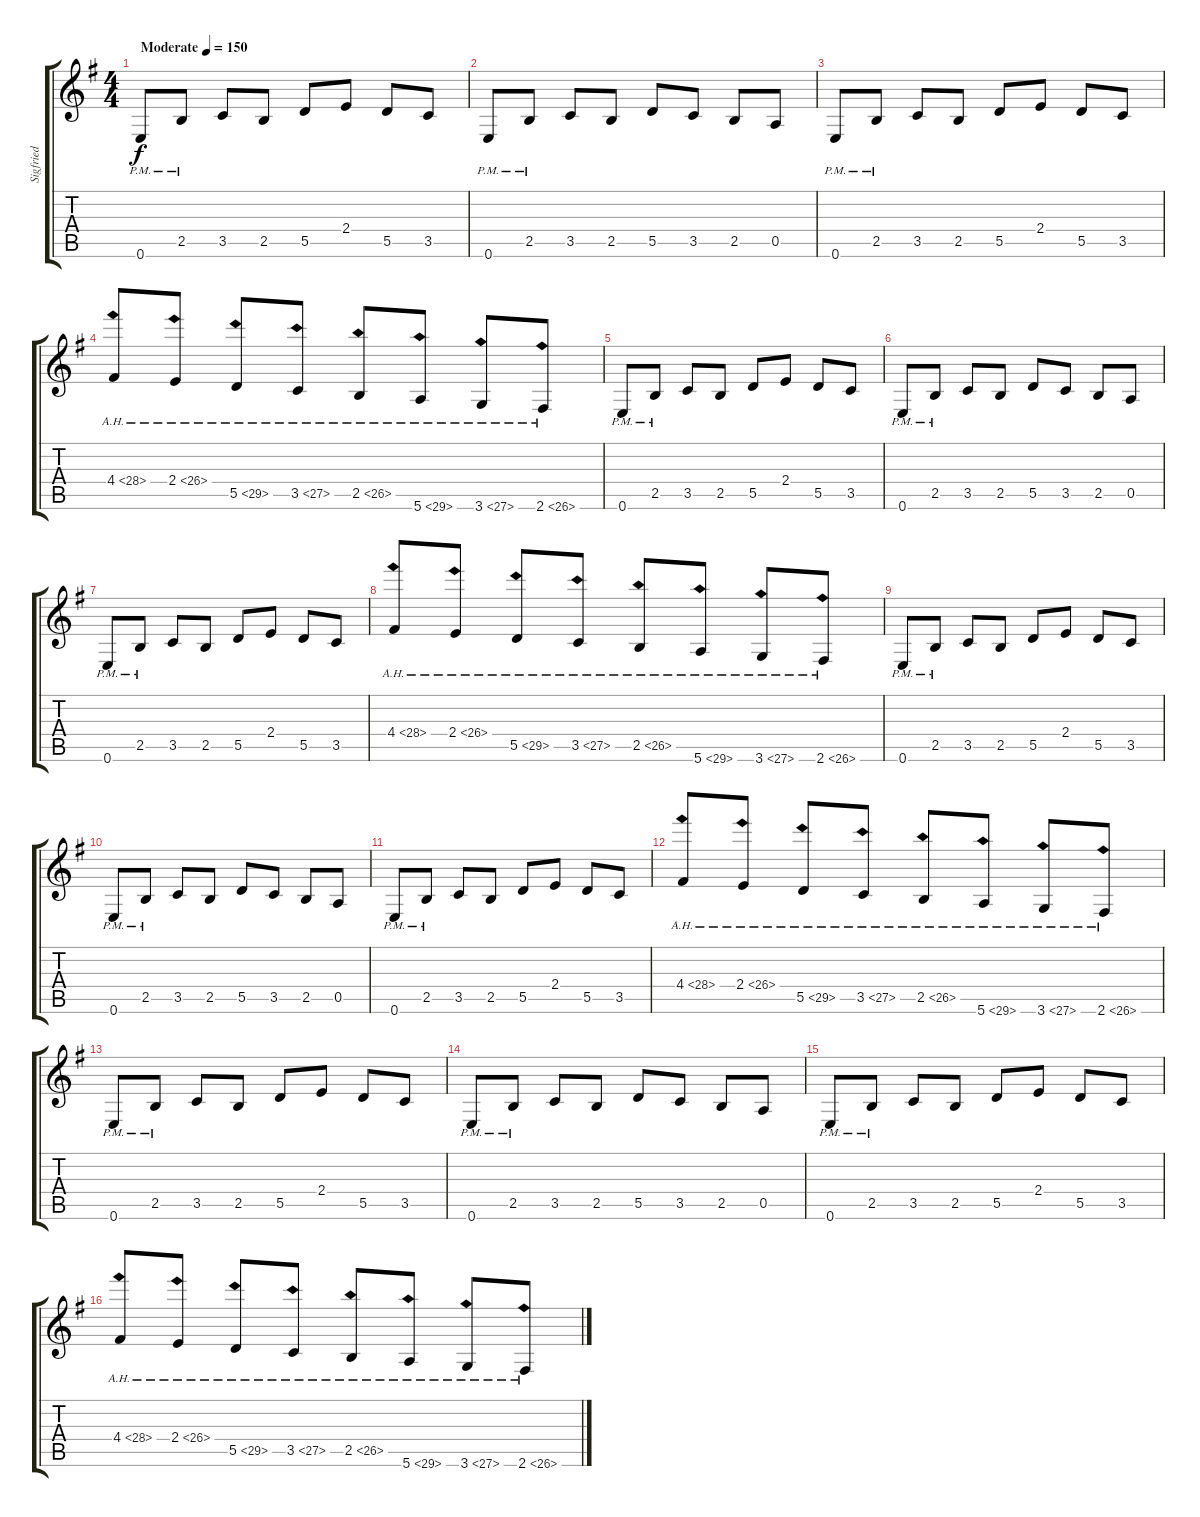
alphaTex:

\track ("Sigfried" "Sigfried") {instrument distortionguitar}
\staff {score tabs}
\tuning (E4 B3 G3 D3 A2 E2) {hide}
\ts (4 4)
\tempo (150 "Moderate")
\clef g2
\ks eminor
0.6{pm}.8{dy f instrument distortionguitar} 2.5{pm}.8 3.5.8 2.5.8 5.5.8 2.4.8 5.5.8 3.5.8 |
0.6{pm}.8 2.5{pm}.8 3.5.8 2.5.8 5.5.8 3.5.8 2.5.8 0.5.8 |
0.6{pm}.8 2.5{pm}.8 3.5.8 2.5.8 5.5.8 2.4.8 5.5.8 3.5.8 |
4.4{ah 24}.8{instrument guitarharmonics} 2.4{ah 24}.8 5.5{ah 24}.8 3.5{ah 24}.8 2.5{ah 24}.8 5.6{ah 24}.8 3.6{ah 24}.8 2.6{ah 24}.8 |
0.6{pm}.8{instrument distortionguitar} 2.5{pm}.8 3.5.8 2.5.8 5.5.8 2.4.8 5.5.8 3.5.8 |
0.6{pm}.8 2.5{pm}.8 3.5.8 2.5.8 5.5.8 3.5.8 2.5.8 0.5.8 |
0.6{pm}.8 2.5{pm}.8 3.5.8 2.5.8 5.5.8 2.4.8 5.5.8 3.5.8 |
4.4{ah 24}.8{instrument guitarharmonics} 2.4{ah 24}.8 5.5{ah 24}.8 3.5{ah 24}.8 2.5{ah 24}.8 5.6{ah 24}.8 3.6{ah 24}.8 2.6{ah 24}.8 |
0.6{pm}.8{instrument distortionguitar} 2.5{pm}.8 3.5.8 2.5.8 5.5.8 2.4.8 5.5.8 3.5.8 |
0.6{pm}.8 2.5{pm}.8 3.5.8 2.5.8 5.5.8 3.5.8 2.5.8 0.5.8 |
0.6{pm}.8 2.5{pm}.8 3.5.8 2.5.8 5.5.8 2.4.8 5.5.8 3.5.8 |
4.4{ah 24}.8{instrument guitarharmonics} 2.4{ah 24}.8 5.5{ah 24}.8 3.5{ah 24}.8 2.5{ah 24}.8 5.6{ah 24}.8 3.6{ah 24}.8 2.6{ah 24}.8 |
0.6{pm}.8{instrument distortionguitar} 2.5{pm}.8 3.5.8 2.5.8 5.5.8 2.4.8 5.5.8 3.5.8 |
0.6{pm}.8 2.5{pm}.8 3.5.8 2.5.8 5.5.8 3.5.8 2.5.8 0.5.8 |
0.6{pm}.8 2.5{pm}.8 3.5.8 2.5.8 5.5.8 2.4.8 5.5.8 3.5.8 |
4.4{ah 24}.8{instrument guitarharmonics} 2.4{ah 24}.8 5.5{ah 24}.8 3.5{ah 24}.8 2.5{ah 24}.8 5.6{ah 24}.8 3.6{ah 24}.8 2.6{ah 24}.8
